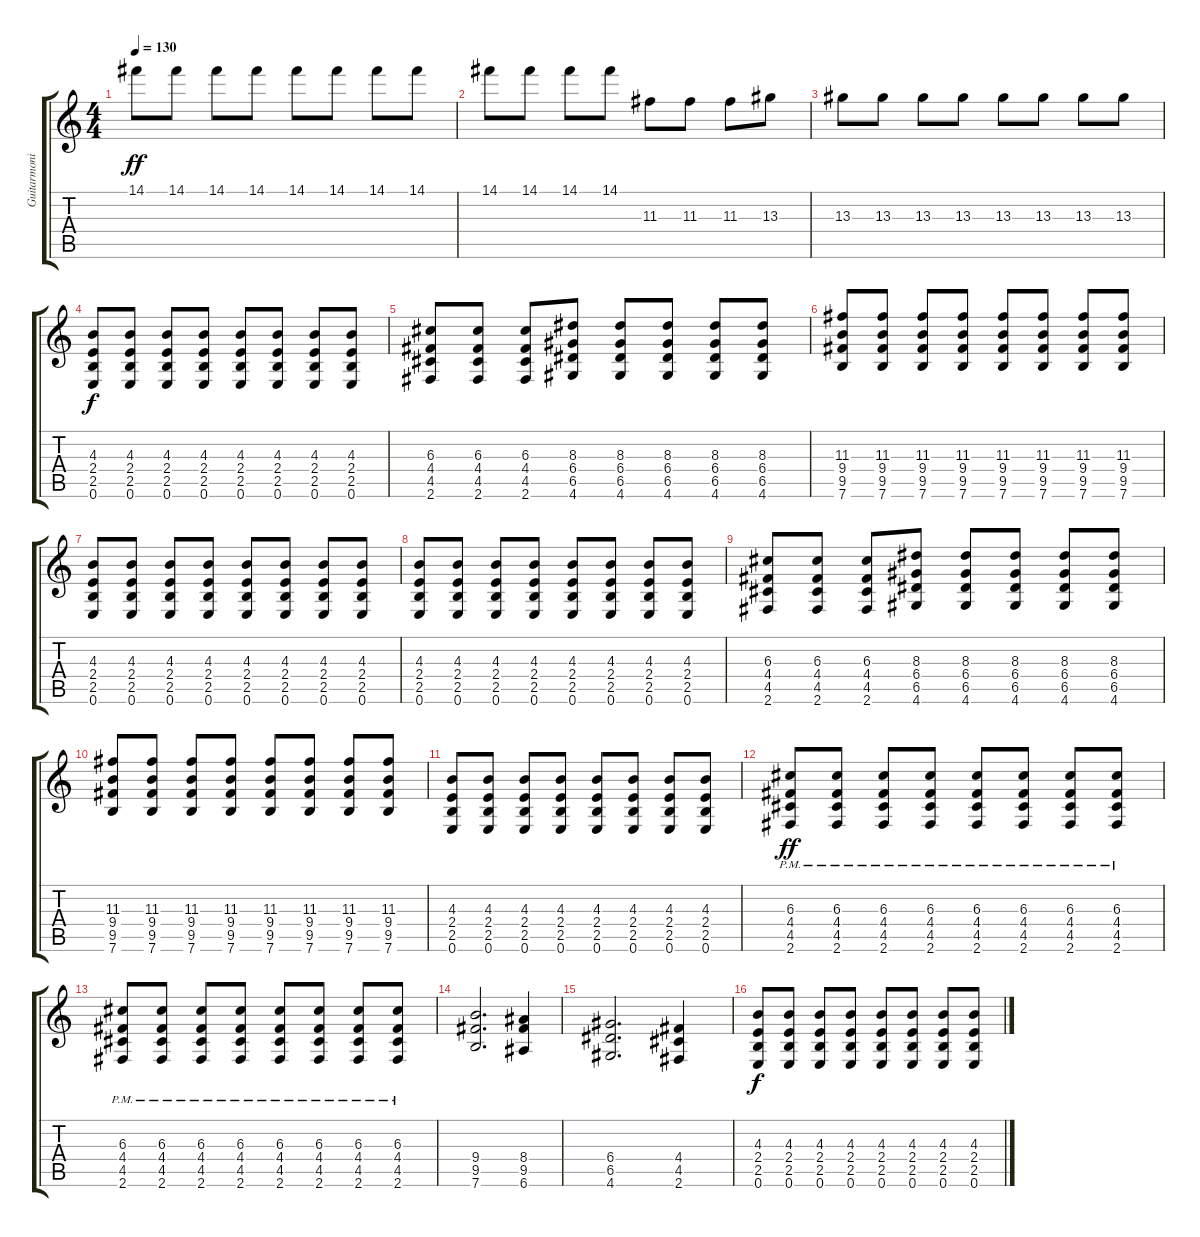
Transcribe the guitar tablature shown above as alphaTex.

\track ("Guitarmonics" "Guitarmoni") {instrument acousticguitarsteel}
\staff {score tabs}
\tuning (E4 B3 G3 D3 A2 E2) {hide}
\ts (4 4)
\tempo 130
\clef g2
\ks c
14.1.8{dy ff} 14.1.8 14.1.8 14.1.8 14.1.8 14.1.8 14.1.8 14.1.8 |
14.1.8 14.1.8 14.1.8 14.1.8 11.3.8 11.3.8 11.3.8 13.3.8 |
13.3.8 13.3.8 13.3.8 13.3.8 13.3.8 13.3.8 13.3.8 13.3.8 |
(4.3 2.4 2.5 0.6).8{dy f} (4.3 2.4 2.5 0.6).8 (4.3 2.4 2.5 0.6).8 (4.3 2.4 2.5 0.6).8 (4.3 2.4 2.5 0.6).8 (4.3 2.4 2.5 0.6).8 (4.3 2.4 2.5 0.6).8 (4.3 2.4 2.5 0.6).8 |
(6.3 4.4 4.5 2.6).8 (6.3 4.4 4.5 2.6).8 (6.3 4.4 4.5 2.6).8 (8.3 6.4 6.5 4.6).8 (8.3 6.4 6.5 4.6).8 (8.3 6.4 6.5 4.6).8 (8.3 6.4 6.5 4.6).8 (8.3 6.4 6.5 4.6).8 |
(11.3 9.4 9.5 7.6).8 (11.3 9.4 9.5 7.6).8 (11.3 9.4 9.5 7.6).8 (11.3 9.4 9.5 7.6).8 (11.3 9.4 9.5 7.6).8 (11.3 9.4 9.5 7.6).8 (11.3 9.4 9.5 7.6).8 (11.3 9.4 9.5 7.6).8 |
(4.3 2.4 2.5 0.6).8 (4.3 2.4 2.5 0.6).8 (4.3 2.4 2.5 0.6).8 (4.3 2.4 2.5 0.6).8 (4.3 2.4 2.5 0.6).8 (4.3 2.4 2.5 0.6).8 (4.3 2.4 2.5 0.6).8 (4.3 2.4 2.5 0.6).8 |
(4.3 2.4 2.5 0.6).8 (4.3 2.4 2.5 0.6).8 (4.3 2.4 2.5 0.6).8 (4.3 2.4 2.5 0.6).8 (4.3 2.4 2.5 0.6).8 (4.3 2.4 2.5 0.6).8 (4.3 2.4 2.5 0.6).8 (4.3 2.4 2.5 0.6).8 |
(6.3 4.4 4.5 2.6).8 (6.3 4.4 4.5 2.6).8 (6.3 4.4 4.5 2.6).8 (8.3 6.4 6.5 4.6).8 (8.3 6.4 6.5 4.6).8 (8.3 6.4 6.5 4.6).8 (8.3 6.4 6.5 4.6).8 (8.3 6.4 6.5 4.6).8 |
(11.3 9.4 9.5 7.6).8 (11.3 9.4 9.5 7.6).8 (11.3 9.4 9.5 7.6).8 (11.3 9.4 9.5 7.6).8 (11.3 9.4 9.5 7.6).8 (11.3 9.4 9.5 7.6).8 (11.3 9.4 9.5 7.6).8 (11.3 9.4 9.5 7.6).8 |
(4.3 2.4 2.5 0.6).8 (4.3 2.4 2.5 0.6).8 (4.3 2.4 2.5 0.6).8 (4.3 2.4 2.5 0.6).8 (4.3 2.4 2.5 0.6).8 (4.3 2.4 2.5 0.6).8 (4.3 2.4 2.5 0.6).8 (4.3 2.4 2.5 0.6).8 |
(6.3{pm} 4.4{pm} 4.5{pm} 2.6{pm}).8{dy ff} (6.3{pm} 4.4{pm} 4.5{pm} 2.6{pm}).8 (6.3{pm} 4.4{pm} 4.5{pm} 2.6{pm}).8 (6.3{pm} 4.4{pm} 4.5{pm} 2.6{pm}).8 (6.3{pm} 4.4{pm} 4.5{pm} 2.6{pm}).8 (6.3{pm} 4.4{pm} 4.5{pm} 2.6{pm}).8 (6.3{pm} 4.4{pm} 4.5{pm} 2.6{pm}).8 (6.3{pm} 4.4{pm} 4.5{pm} 2.6{pm}).8 |
(6.3{pm} 4.4{pm} 4.5{pm} 2.6{pm}).8 (6.3{pm} 4.4{pm} 4.5{pm} 2.6{pm}).8 (6.3{pm} 4.4{pm} 4.5{pm} 2.6{pm}).8 (6.3{pm} 4.4{pm} 4.5{pm} 2.6{pm}).8 (6.3{pm} 4.4{pm} 4.5{pm} 2.6{pm}).8 (6.3{pm} 4.4{pm} 4.5{pm} 2.6{pm}).8 (6.3{pm} 4.4{pm} 4.5{pm} 2.6{pm}).8 (6.3{pm} 4.4{pm} 4.5{pm} 2.6{pm}).8 |
(9.4 9.5 7.6).2{d} (8.4 9.5 6.6).4 |
(6.4 6.5 4.6).2{d} (4.4 4.5 2.6).4 |
(4.3 2.4 2.5 0.6).8{dy f} (4.3 2.4 2.5 0.6).8 (4.3 2.4 2.5 0.6).8 (4.3 2.4 2.5 0.6).8 (4.3 2.4 2.5 0.6).8 (4.3 2.4 2.5 0.6).8 (4.3 2.4 2.5 0.6).8 (4.3 2.4 2.5 0.6).8
